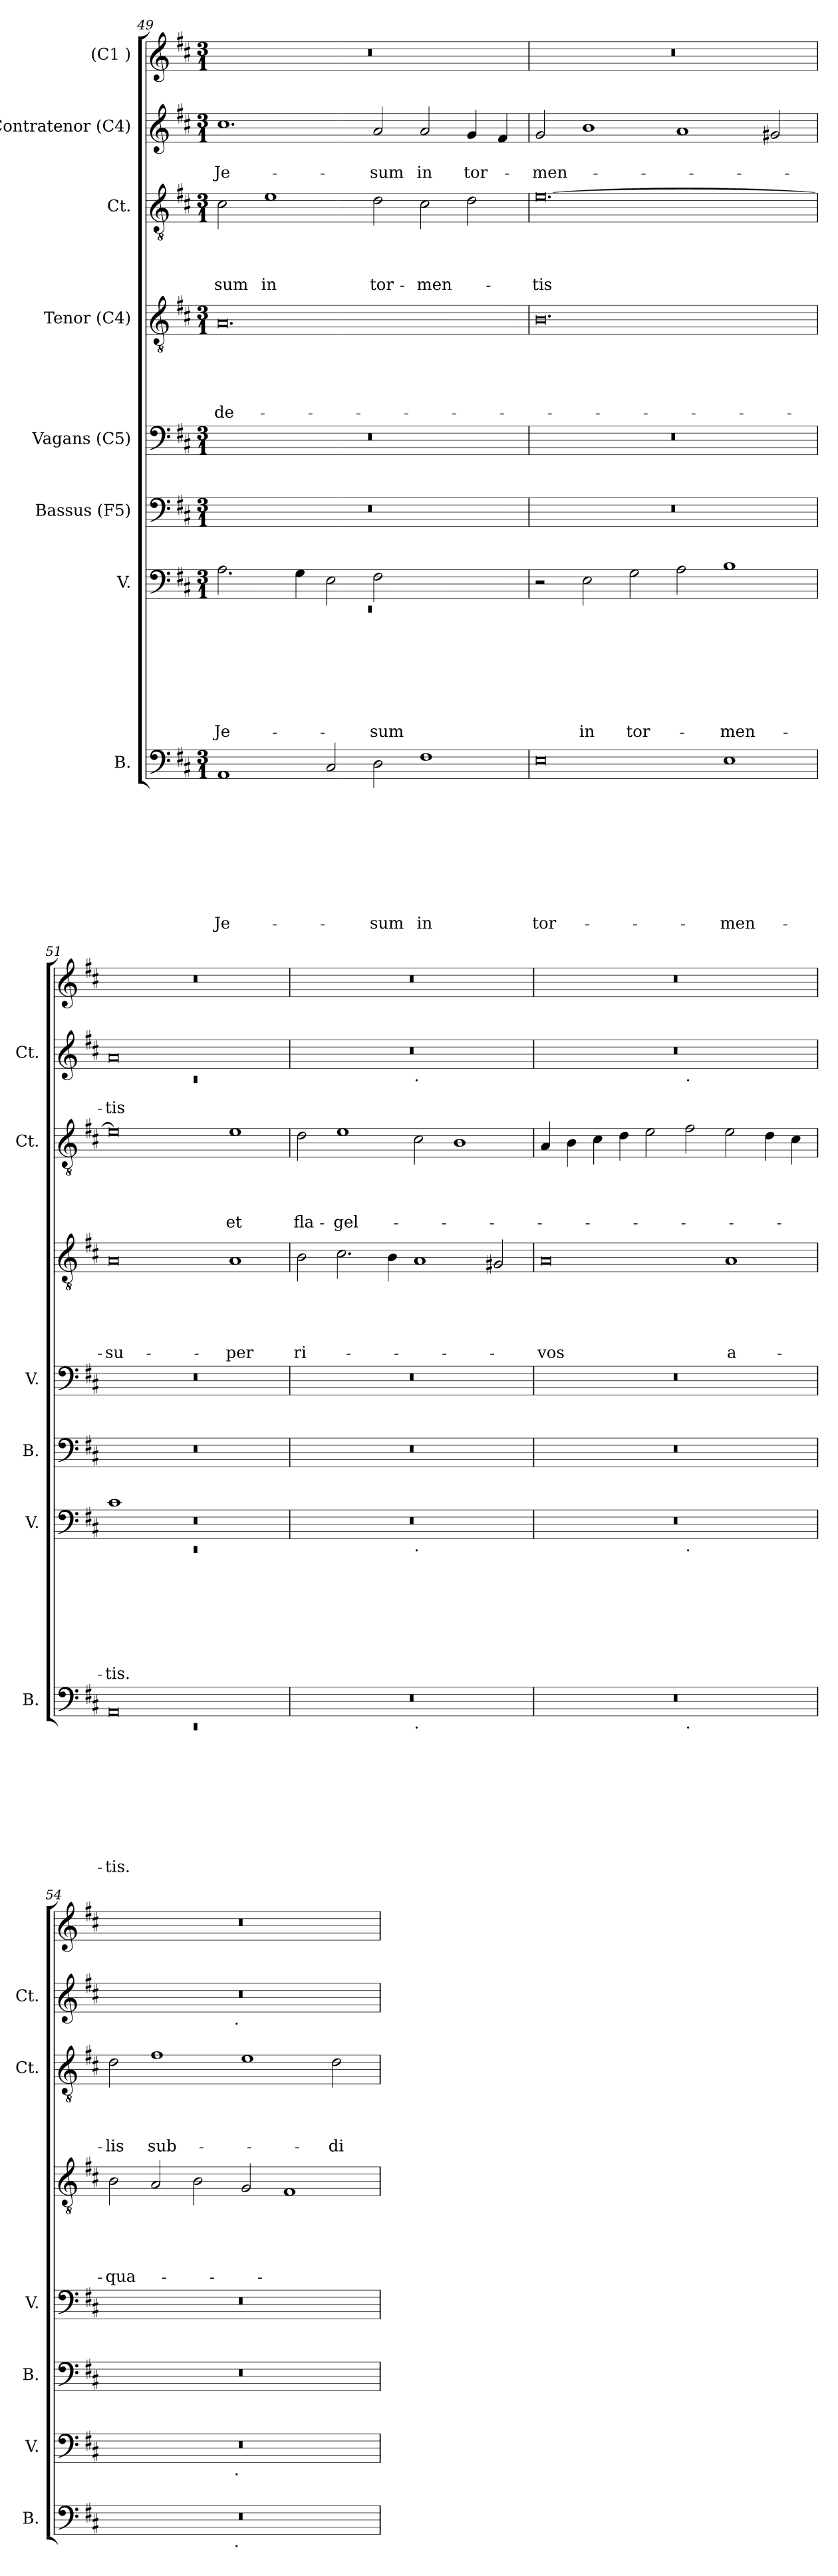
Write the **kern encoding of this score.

**kern	**text	**text	**text	**text	**text	**text	**text	**text	**text	**kern	**text	**text	**text	**text	**text	**text	**text	**text	**kern	**kern	**kern	**text	**text	**text	**text	**text	**kern	**text	**text	**text	**text	**kern	**text	**text	**kern
*part8	*part8	*part8	*part8	*part8	*part8	*part8	*part8	*part8	*part8	*part7	*part7	*part7	*part7	*part7	*part7	*part7	*part7	*part7	*part6	*part5	*part4	*part4	*part4	*part4	*part4	*part4	*part3	*part3	*part3	*part3	*part3	*part2	*part2	*part2	*part1
*staff8	*staff8	*staff8	*staff8	*staff8	*staff8	*staff8	*staff8	*staff8	*staff8	*staff7	*staff7	*staff7	*staff7	*staff7	*staff7	*staff7	*staff7	*staff7	*staff6	*staff5	*staff4	*staff4	*staff4	*staff4	*staff4	*staff4	*staff3	*staff3	*staff3	*staff3	*staff3	*staff2	*staff2	*staff2	*staff1
*I"B.	*	*	*	*	*	*	*	*	*	*I"V.	*	*	*	*	*	*	*	*	*I"Bassus (F5)	*I"Vagans (C5)	*I"Tenor (C4)	*	*	*	*	*	*I"Ct.	*	*	*	*	*I"Contratenor (C4)	*	*	*I"(C1 )
*I'B.	*	*	*	*	*	*	*	*	*	*I'V.	*	*	*	*	*	*	*	*	*I'B.	*I'V.	*	*	*	*	*	*	*I'Ct.	*	*	*	*	*I'Ct.	*	*	*
!!LO:LB:g=z
*clefF4	*	*	*	*	*	*	*	*	*	*clefF4	*	*	*	*	*	*	*	*	*clefF4	*clefF4	*clefGv2	*	*	*	*	*	*clefGv2	*	*	*	*	*clefG2	*	*	*clefG2
*k[f#c#]	*	*	*	*	*	*	*	*	*	*k[f#c#]	*	*	*	*	*	*	*	*	*k[f#c#]	*k[f#c#]	*k[f#c#]	*	*	*	*	*	*k[f#c#]	*	*	*	*	*k[f#c#]	*	*	*k[f#c#]
*D:	*	*	*	*	*	*	*	*	*	*D:	*	*	*	*	*	*	*	*	*D:	*D:	*D:	*	*	*	*	*	*D:	*	*	*	*	*D:	*	*	*D:
*M3/1	*	*	*	*	*	*	*	*	*	*M3/1	*	*	*	*	*	*	*	*	*M3/1	*M3/1	*M3/1	*	*	*	*	*	*M3/1	*	*	*	*	*M3/1	*	*	*M3/1
=49	=49	=49	=49	=49	=49	=49	=49	=49	=49	=49	=49	=49	=49	=49	=49	=49	=49	=49	=49	=49	=49	=49	=49	=49	=49	=49	=49	=49	=49	=49	=49	=49	=49	=49	=49
*	*	*	*	*	*	*	*	*	*	*^	*	*	*	*	*	*	*	*	*	*	*	*	*	*	*	*	*	*	*	*	*	*	*	*	*
!	!	!	!	!	!	!	!	!	!LO:LY:b	!	!LO:N:vis=1	!	!	!	!	!	!	!	!LO:LY:b	!	!	!	!	!	!	!	!LO:LY:b	!	!	!	!	!LO:LY:b	!	!	!LO:LY:b	!
1AA	.	.	.	.	.	.	.	.	Je-	2.A\	0.rEE	.	.	.	.	.	.	.	Je-	0.r	0.r	0.A	.	.	.	.	de-	2c#\	.	.	.	-sum	1.cc#	.	Je-	0.r
!	!	!	!	!	!	!	!	!	!	!	!	!	!	!	!	!	!	!	!	!	!	!	!	!	!	!	!	!	!	!	!	!LO:LY:b	!	!	!	!
.	.	.	.	.	.	.	.	.	.	.	.	.	.	.	.	.	.	.	.	.	.	.	.	.	.	.	.	1e	.	.	.	in	.	.	.	.
.	.	.	.	.	.	.	.	.	.	4G\	.	.	.	.	.	.	.	.	.	.	.	.	.	.	.	.	.	.	.	.	.	.	.	.	.	.
2C#/	.	.	.	.	.	.	.	.	.	2E\	.	.	.	.	.	.	.	.	.	.	.	.	.	.	.	.	.	.	.	.	.	.	.	.	.	.
!	!	!	!	!	!	!	!	!	!LO:LY:b	!	!	!	!	!	!	!	!	!	!LO:LY:b	!	!	!	!	!	!	!	!	!	!	!	!	!LO:LY:b	!	!	!LO:LY:b	!
2D\	.	.	.	.	.	.	.	.	-sum	2F#\	.	.	.	.	.	.	.	.	-sum	.	.	.	.	.	.	.	.	2d\	.	.	.	tor-	2a/	.	-sum	.
!	!	!	!	!	!	!	!	!	!LO:LY:b	!	!	!	!	!	!	!	!	!	!	!	!	!	!	!	!	!	!	!	!	!	!	!LO:LY:b	!	!	!LO:LY:b	!
1F#	.	.	.	.	.	.	.	.	in	1ryy	.	.	.	.	.	.	.	.	.	.	.	.	.	.	.	.	.	2c#\	.	.	.	-men-	2a/	.	in	.
!	!	!	!	!	!	!	!	!	!	!	!	!	!	!	!	!	!	!	!	!	!	!	!	!	!	!	!	!	!	!	!	!	!	!	!LO:LY:b	!
.	.	.	.	.	.	.	.	.	.	.	.	.	.	.	.	.	.	.	.	.	.	.	.	.	.	.	.	2d\	.	.	.	.	4g/	.	tor-	.
.	.	.	.	.	.	.	.	.	.	.	.	.	.	.	.	.	.	.	.	.	.	.	.	.	.	.	.	.	.	.	.	.	4f#/	.	.	.
*	*	*	*	*	*	*	*	*	*	*v	*v	*	*	*	*	*	*	*	*	*	*	*	*	*	*	*	*	*	*	*	*	*	*	*	*	*
=50	=50	=50	=50	=50	=50	=50	=50	=50	=50	=50	=50	=50	=50	=50	=50	=50	=50	=50	=50	=50	=50	=50	=50	=50	=50	=50	=50	=50	=50	=50	=50	=50	=50	=50	=50
!	!	!	!	!	!	!	!	!	!LO:LY:b:rj	!	!	!	!	!	!	!	!	!	!	!	!	!	!	!	!	!	!	!	!	!	!LO:LY:b	!	!	!LO:LY:b	!
0E	.	.	.	.	.	.	.	.	tor-	2r	.	.	.	.	.	.	.	.	0.r	0.r	0.B	.	.	.	.	.	[>0.e	.	.	.	-tis	2g/	.	-men-	0.r
!	!	!	!	!	!	!	!	!	!	!	!	!	!	!	!	!	!	!LO:LY:b	!	!	!	!	!	!	!	!	!	!	!	!	!	!	!	!	!
.	.	.	.	.	.	.	.	.	.	2E\	.	.	.	.	.	.	.	in	.	.	.	.	.	.	.	.	.	.	.	.	.	1b	.	.	.
!	!	!	!	!	!	!	!	!	!	!	!	!	!	!	!	!	!	!LO:LY:b	!	!	!	!	!	!	!	!	!	!	!	!	!	!	!	!	!
.	.	.	.	.	.	.	.	.	.	2G\	.	.	.	.	.	.	.	tor-	.	.	.	.	.	.	.	.	.	.	.	.	.	.	.	.	.
.	.	.	.	.	.	.	.	.	.	2A\	.	.	.	.	.	.	.	.	.	.	.	.	.	.	.	.	.	.	.	.	.	1a	.	.	.
!	!	!	!	!	!	!	!	!	!LO:LY:b	!	!	!	!	!	!	!	!	!LO:LY:b	!	!	!	!	!	!	!	!	!	!	!	!	!	!	!	!	!
1E	.	.	.	.	.	.	.	.	-men-	1B	.	.	.	.	.	.	.	-men-	.	.	.	.	.	.	.	.	.	.	.	.	.	.	.	.	.
.	.	.	.	.	.	.	.	.	.	.	.	.	.	.	.	.	.	.	.	.	.	.	.	.	.	.	.	.	.	.	.	2g#/	.	.	.
=51	=51	=51	=51	=51	=51	=51	=51	=51	=51	=51	=51	=51	=51	=51	=51	=51	=51	=51	=51	=51	=51	=51	=51	=51	=51	=51	=51	=51	=51	=51	=51	=51	=51	=51	=51
*^	*	*	*	*	*	*	*	*	*	*^	*	*	*	*	*	*	*	*	*	*	*	*	*	*	*	*	*	*	*	*	*	*^	*	*	*
*	*	*	*	*	*	*	*	*	*	*	*	*^	*	*	*	*	*	*	*	*	*	*	*	*	*	*	*	*	*	*	*	*	*	*	*	*	*	*
!	!LO:N:vis=1	!	!	!	!	!	!	!	!	!LO:LY:b	!	!LO:N:vis=1	!LO:N:vis=1	!	!	!	!	!	!	!	!LO:LY:b	!	!	!	!	!	!	!	!LO:LY:b:rj	!	!	!	!	!	!	!LO:N:vis=1	!	!LO:LY:b:rj	!
0AA	0.rEE	.	.	.	.	.	.	.	.	-tis.	1c#	0.rEE	0.r	.	.	.	.	.	.	.	-tis.	0.r	0.r	0A	.	.	.	.	-su-	0e]	.	.	.	.	0a	0.rc	.	-tis	0.r
.	.	.	.	.	.	.	.	.	.	.	0ryy	.	.	.	.	.	.	.	.	.	.	.	.	.	.	.	.	.	.	.	.	.	.	.	.	.	.	.	.
!	!	!	!	!	!	!	!	!	!	!	!	!	!	!	!	!	!	!	!	!	!	!	!	!	!	!	!	!	!LO:LY:b	!	!	!	!	!LO:LY:b	!	!	!	!	!
1ryy	.	.	.	.	.	.	.	.	.	.	.	.	.	.	.	.	.	.	.	.	.	.	.	1A	.	.	.	.	-per	1e	.	.	.	et	1ryy	.	.	.	.
*	*	*	*	*	*	*	*	*	*	*	*v	*v	*v	*	*	*	*	*	*	*	*	*	*	*	*	*	*	*	*	*	*	*	*	*	*	*	*	*	*
!!LO:PB:g=z
=52	=52	=52	=52	=52	=52	=52	=52	=52	=52	=52	=52	=52	=52	=52	=52	=52	=52	=52	=52	=52	=52	=52	=52	=52	=52	=52	=52	=52	=52	=52	=52	=52	=52	=52	=52	=52	=52
!	!	!	!	!	!	!	!	!	!	!	!	!	!	!	!	!	!	!	!	!	!	!	!	!	!	!	!LO:LY:b	!	!	!	!	!LO:LY:b	!	!	!	!	!
*	*	*	*	*	*	*	*	*	*	*	*^	*	*	*	*	*	*	*	*	*	*	*	*	*	*	*	*	*	*	*	*	*	*	*	*	*	*
0.r	1.ryy	.	.	.	.	.	.	.	.	.	0.r	1.ryy	.	.	.	.	.	.	.	.	0.r	0.r	2B\	.	.	.	.	ri-	2d\	.	.	.	fla-	0.r	1.ryy	.	.	0.r
!	!	!	!	!	!	!	!	!	!	!	!	!	!	!	!	!	!	!	!	!	!	!	!	!	!	!	!	!	!	!	!	!	!LO:LY:b	!	!	!	!	!
.	.	.	.	.	.	.	.	.	.	.	.	.	.	.	.	.	.	.	.	.	.	.	2.c#\	.	.	.	.	.	1e	.	.	.	-gel-	.	.	.	.	.
.	.	.	.	.	.	.	.	.	.	.	.	.	.	.	.	.	.	.	.	.	.	.	4B\	.	.	.	.	.	.	.	.	.	.	.	.	.	.	.
!	!	!	!	!	!	!	!	!	!	!	!	!	!	!	!	!	!	!	!	!	!	!	!	!	!	!	!	!	!	!	!	!	!	!	!LO:TX:b:t=.	!	!	!
!	!	!	!	!	!	!	!	!	!	!	!	!LO:TX:b:t=.	!	!	!	!	!	!	!	!	!	!	!	!	!	!	!	!	!	!	!	!	!	!	!	!	!	!
!	!LO:TX:b:t=.	!	!	!	!	!	!	!	!	!	!	!	!	!	!	!	!	!	!	!	!	!	!	!	!	!	!	!	!	!	!	!	!	!	!	!	!	!
.	1.ryy	.	.	.	.	.	.	.	.	.	.	1.ryy	.	.	.	.	.	.	.	.	.	.	1A	.	.	.	.	.	2c#\	.	.	.	.	.	1.ryy	.	.	.
.	.	.	.	.	.	.	.	.	.	.	.	.	.	.	.	.	.	.	.	.	.	.	.	.	.	.	.	.	1B	.	.	.	.	.	.	.	.	.
.	.	.	.	.	.	.	.	.	.	.	.	.	.	.	.	.	.	.	.	.	.	.	2G#/	.	.	.	.	.	.	.	.	.	.	.	.	.	.	.
=53	=53	=53	=53	=53	=53	=53	=53	=53	=53	=53	=53	=53	=53	=53	=53	=53	=53	=53	=53	=53	=53	=53	=53	=53	=53	=53	=53	=53	=53	=53	=53	=53	=53	=53	=53	=53	=53	=53
!	!	!	!	!	!	!	!	!	!	!	!	!	!	!	!	!	!	!	!	!	!	!	!	!	!	!	!	!LO:LY:b:rj	!	!	!	!	!	!	!	!	!	!
0.r	1.ryy	.	.	.	.	.	.	.	.	.	0.r	1.ryy	.	.	.	.	.	.	.	.	0.r	0.r	0A	.	.	.	.	-vos	4A/	.	.	.	.	0.r	1.ryy	.	.	0.r
.	.	.	.	.	.	.	.	.	.	.	.	.	.	.	.	.	.	.	.	.	.	.	.	.	.	.	.	.	4B\	.	.	.	.	.	.	.	.	.
.	.	.	.	.	.	.	.	.	.	.	.	.	.	.	.	.	.	.	.	.	.	.	.	.	.	.	.	.	4c#\	.	.	.	.	.	.	.	.	.
.	.	.	.	.	.	.	.	.	.	.	.	.	.	.	.	.	.	.	.	.	.	.	.	.	.	.	.	.	4d\	.	.	.	.	.	.	.	.	.
.	.	.	.	.	.	.	.	.	.	.	.	.	.	.	.	.	.	.	.	.	.	.	.	.	.	.	.	.	2e\	.	.	.	.	.	.	.	.	.
!	!	!	!	!	!	!	!	!	!	!	!	!	!	!	!	!	!	!	!	!	!	!	!	!	!	!	!	!	!	!	!	!	!	!	!LO:TX:b:t=.	!	!	!
!	!	!	!	!	!	!	!	!	!	!	!	!LO:TX:b:t=.	!	!	!	!	!	!	!	!	!	!	!	!	!	!	!	!	!	!	!	!	!	!	!	!	!	!
!	!LO:TX:b:t=.	!	!	!	!	!	!	!	!	!	!	!	!	!	!	!	!	!	!	!	!	!	!	!	!	!	!	!	!	!	!	!	!	!	!	!	!	!
.	1.ryy	.	.	.	.	.	.	.	.	.	.	1.ryy	.	.	.	.	.	.	.	.	.	.	.	.	.	.	.	.	2f#\	.	.	.	.	.	1.ryy	.	.	.
!	!	!	!	!	!	!	!	!	!	!	!	!	!	!	!	!	!	!	!	!	!	!	!	!	!	!	!	!LO:LY:b:rj	!	!	!	!	!	!	!	!	!	!
.	.	.	.	.	.	.	.	.	.	.	.	.	.	.	.	.	.	.	.	.	.	.	1A	.	.	.	.	a-	2e\	.	.	.	.	.	.	.	.	.
.	.	.	.	.	.	.	.	.	.	.	.	.	.	.	.	.	.	.	.	.	.	.	.	.	.	.	.	.	4d\	.	.	.	.	.	.	.	.	.
.	.	.	.	.	.	.	.	.	.	.	.	.	.	.	.	.	.	.	.	.	.	.	.	.	.	.	.	.	4c#\	.	.	.	.	.	.	.	.	.
=54	=54	=54	=54	=54	=54	=54	=54	=54	=54	=54	=54	=54	=54	=54	=54	=54	=54	=54	=54	=54	=54	=54	=54	=54	=54	=54	=54	=54	=54	=54	=54	=54	=54	=54	=54	=54	=54	=54
!	!	!	!	!	!	!	!	!	!	!	!	!	!	!	!	!	!	!	!	!	!	!	!	!	!	!	!	!LO:LY:b	!	!	!	!	!LO:LY:b	!	!	!	!	!
0.r	1ryy	.	.	.	.	.	.	.	.	.	0.r	1ryy	.	.	.	.	.	.	.	.	0.r	0.r	2B\	.	.	.	.	-qua-	2d\	.	.	.	-lis	0.r	1ryy	.	.	0.r
!	!	!	!	!	!	!	!	!	!	!	!	!	!	!	!	!	!	!	!	!	!	!	!	!	!	!	!	!	!	!	!	!	!LO:LY:b	!	!	!	!	!
.	.	.	.	.	.	.	.	.	.	.	.	.	.	.	.	.	.	.	.	.	.	.	2A/	.	.	.	.	.	1f#	.	.	.	sub-	.	.	.	.	.
.	4...ryy	.	.	.	.	.	.	.	.	.	.	4...ryy	.	.	.	.	.	.	.	.	.	.	2B\	.	.	.	.	.	.	.	.	.	.	.	4...ryy	.	.	.
!	!	!	!	!	!	!	!	!	!	!	!	!	!	!	!	!	!	!	!	!	!	!	!	!	!	!	!	!	!	!	!	!	!	!	!LO:TX:b:t=.	!	!	!
!	!	!	!	!	!	!	!	!	!	!	!	!LO:TX:b:t=.	!	!	!	!	!	!	!	!	!	!	!	!	!	!	!	!	!	!	!	!	!	!	!	!	!	!
!	!LO:TX:b:t=.	!	!	!	!	!	!	!	!	!	!	!	!	!	!	!	!	!	!	!	!	!	!	!	!	!	!	!	!	!	!	!	!	!	!	!	!	!
.	1ryy	.	.	.	.	.	.	.	.	.	.	1ryy	.	.	.	.	.	.	.	.	.	.	.	.	.	.	.	.	.	.	.	.	.	.	1ryy	.	.	.
.	.	.	.	.	.	.	.	.	.	.	.	.	.	.	.	.	.	.	.	.	.	.	2G/	.	.	.	.	.	1e	.	.	.	.	.	.	.	.	.
.	.	.	.	.	.	.	.	.	.	.	.	.	.	.	.	.	.	.	.	.	.	.	1F#	.	.	.	.	.	.	.	.	.	.	.	.	.	.	.
.	2ryy	.	.	.	.	.	.	.	.	.	.	2ryy	.	.	.	.	.	.	.	.	.	.	.	.	.	.	.	.	.	.	.	.	.	.	2ryy	.	.	.
!	!	!	!	!	!	!	!	!	!	!	!	!	!	!	!	!	!	!	!	!	!	!	!	!	!	!	!	!	!	!	!	!	!LO:LY:b	!	!	!	!	!
.	.	.	.	.	.	.	.	.	.	.	.	.	.	.	.	.	.	.	.	.	.	.	.	.	.	.	.	.	2d\	.	.	.	-di-	.	.	.	.	.
.	32ryy	.	.	.	.	.	.	.	.	.	.	32ryy	.	.	.	.	.	.	.	.	.	.	.	.	.	.	.	.	.	.	.	.	.	.	32ryy	.	.	.
*v	*v	*	*	*	*	*	*	*	*	*	*	*	*	*	*	*	*	*	*	*	*	*	*	*	*	*	*	*	*	*	*	*	*	*v	*v	*	*	*
*	*	*	*	*	*	*	*	*	*	*v	*v	*	*	*	*	*	*	*	*	*	*	*	*	*	*	*	*	*	*	*	*	*	*	*	*	*
=	=	=	=	=	=	=	=	=	=	=	=	=	=	=	=	=	=	=	=	=	=	=	=	=	=	=	=	=	=	=	=	=	=	=	=
*-	*-	*-	*-	*-	*-	*-	*-	*-	*-	*-	*-	*-	*-	*-	*-	*-	*-	*-	*-	*-	*-	*-	*-	*-	*-	*-	*-	*-	*-	*-	*-	*-	*-	*-	*-
